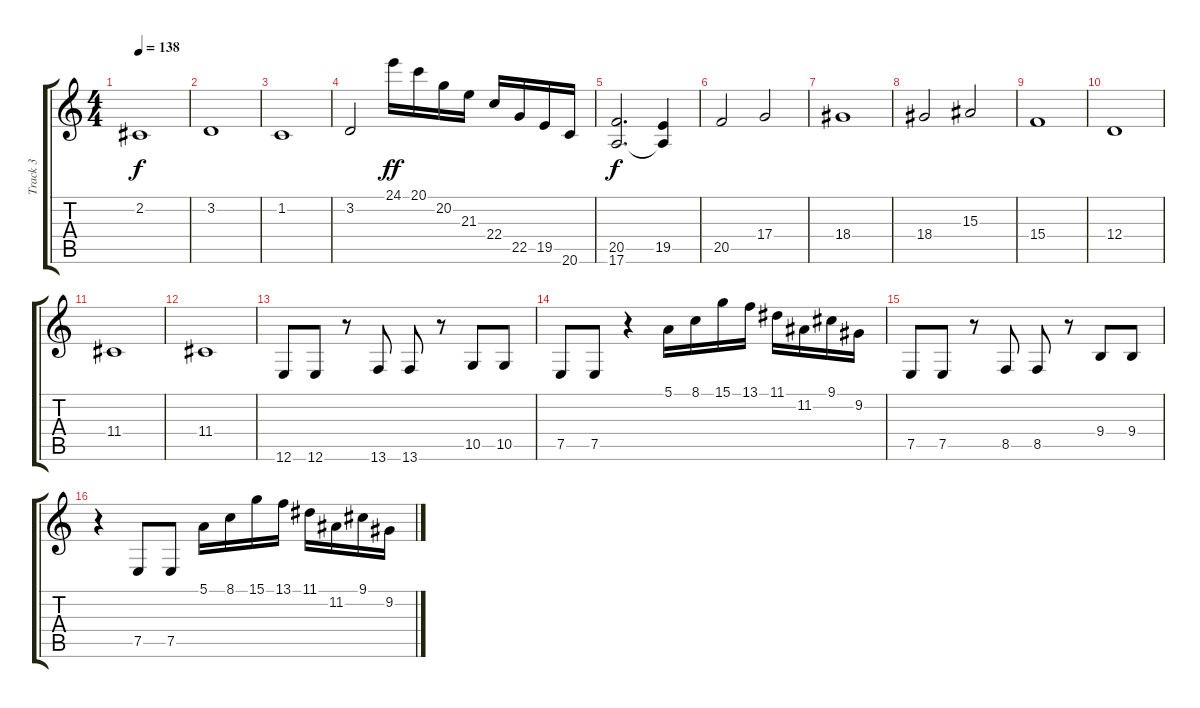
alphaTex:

\track ("Track 3" "Track 3") {instrument stringensemble1}
\staff {score tabs}
\tuning (E4 B3 G3 D3 A2 E2) {hide}
\ts (4 4)
\tempo 138
\clef g2
\ks c
2.2.1{dy f} |
3.2.1 |
1.2.1 |
3.2.2 24.1.16{dy ff} 20.1.16 20.2.16 21.3.16 22.4.16 22.5.16 19.5.16 20.6.16 |
(20.5 17.6).2{d dy f} (19.5 17.6{t}).4 |
20.5.2 17.4.2 |
18.4.1 |
18.4.2 15.3.2 |
15.4.1 |
12.4.1 |
11.4.1 |
11.4.1 |
12.6.8 12.6.8 r.8 13.6.8 13.6.8 r.8 10.5.8 10.5.8 |
7.5.8 7.5.8 r.4 5.1.16 8.1.16 15.1.16 13.1.16 11.1.16 11.2.16 9.1.16 9.2.16 |
7.5.8 7.5.8 r.8 8.5.8 8.5.8 r.8 9.4.8 9.4.8 |
r.4 7.5.8 7.5.8 5.1.16 8.1.16 15.1.16 13.1.16 11.1.16 11.2.16 9.1.16 9.2.16
